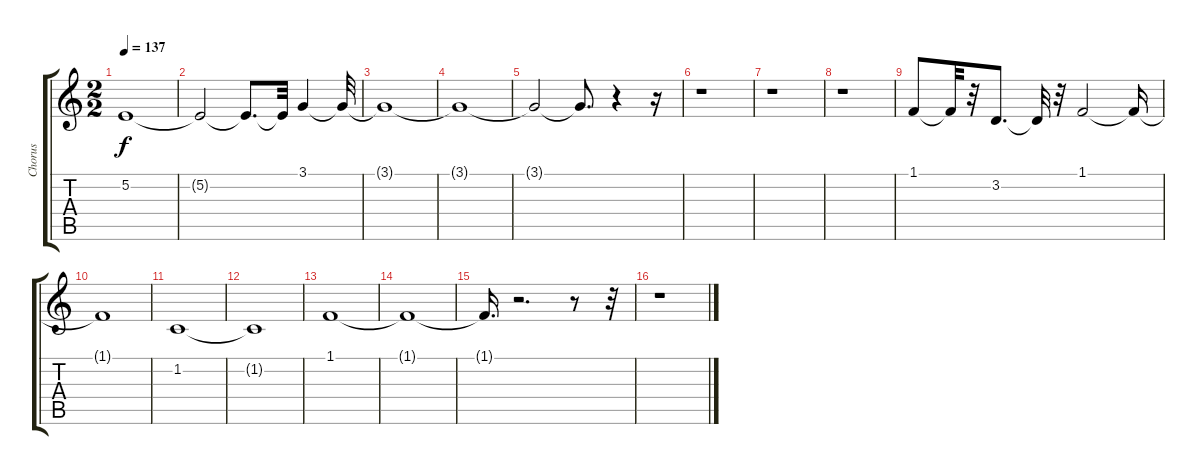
\track ("Chorus" "Chorus") {instrument voiceoohs}
\staff {score tabs}
\tuning (E4 B3 G3 D3 A2 E2) {hide}
\ts (2 2)
\tempo 137
\clef g2
\ks c
5.2{t}.1{dy f} |
5.2{t}.2 5.2{t}.8{d} 5.2{t}.32 3.1.4 3.1{t}.32 |
3.1{t}.1 |
3.1{t}.1 |
3.1{t}.2 3.1{t}.8{d} r.4 r.16 |
r.1 |
r.1 |
r.1 |
1.1.8 1.1{t}.32 r.32 3.2.8{d} 3.2{t}.32 r.32 1.1.2 1.1{t}.16 |
1.1{t}.1 |
1.2.1 |
1.2{t}.1 |
1.1.1 |
1.1{t}.1 |
1.1{t}.16{d} r.2{d} r.8 r.32 |
r.1
